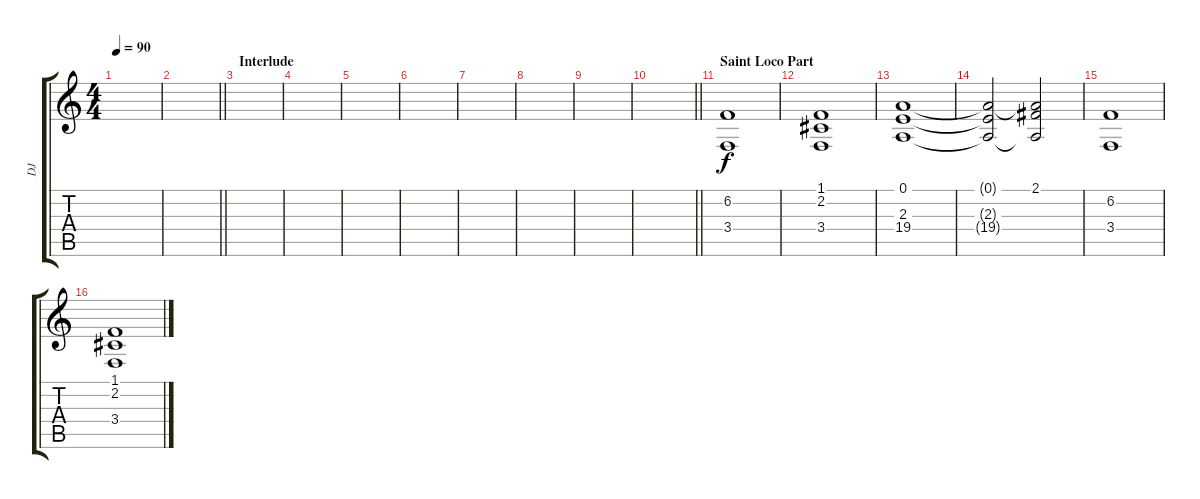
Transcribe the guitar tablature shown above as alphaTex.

\track ("DJ" "DJ") {instrument synthstrings1}
\staff {score tabs}
\tuning (E4 B3 G3 D3 A2 E2) {hide}
\ts (4 4)
\tempo 90
\clef g2
\ks c
|
\barLineRight lightlight
|
\section ("" "Interlude")
|
|
|
|
|
|
|
\barLineRight lightlight
|
\section ("" "Saint Loco Part")
(6.2 3.4).1{volume 14 instrument synthstrings1} |
(1.1 2.2 3.4).1 |
(0.1 2.3 19.4).1 |
(0.1{t} 2.3{t} 19.4{t}).2 (2.1 2.3{t} 19.4{t}).2 |
(6.2 3.4).1 |
(1.1 2.2 3.4).1
